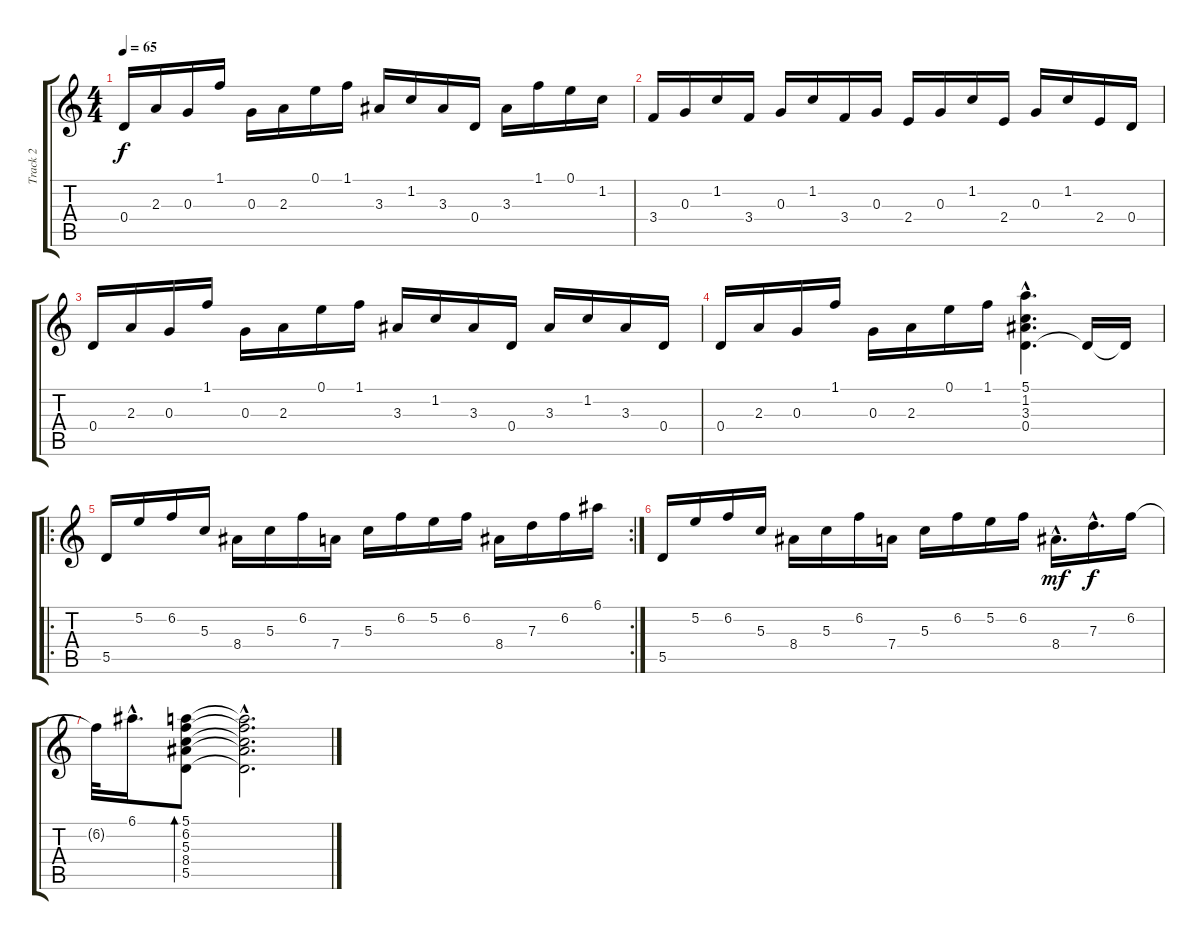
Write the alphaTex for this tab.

\track ("Track 2" "Track 2") {instrument acousticguitarsteel}
\staff {score tabs}
\tuning (E4 B3 G3 D3 A2 E2) {hide}
\ts (4 4)
\tempo 65
\clef g2
\ks c
0.4.16{dy f} 2.3.16 0.3.16 1.1.16 0.3.16 2.3.16 0.1.16 1.1.16 3.3.16 1.2.16 3.3.16 0.4.16 3.3.16 1.1.16 0.1.16 1.2.16 |
3.4.16 0.3.16 1.2.16 3.4.16 0.3.16 1.2.16 3.4.16 0.3.16 2.4.16 0.3.16 1.2.16 2.4.16 0.3.16 1.2.16 2.4.16 0.4.16 |
0.4.16 2.3.16 0.3.16 1.1.16 0.3.16 2.3.16 0.1.16 1.1.16 3.3.16 1.2.16 3.3.16 0.4.16 3.3.16 1.2.16 3.3.16 0.4.16 |
0.4.16 2.3.16 0.3.16 1.1.16 0.3.16 2.3.16 0.1.16 1.1.16 (5.1{hac} 1.2{hac} 3.3{hac} 0.4{hac}).4{d} 0.4{t}.16 0.4{t}.16 |
\ro
\rc 2
5.5.16{balance 8 instrument acousticguitarnylon} 5.2.16 6.2.16 5.3.16 8.4.16 5.3.16 6.2.16 7.4.16 5.3.16 6.2.16 5.2.16 6.2.16 8.4.16 7.3.16 6.2.16 6.1.16 |
5.5.16 5.2.16 6.2.16 5.3.16 8.4.16 5.3.16 6.2.16 7.4.16 5.3.16 6.2.16 5.2.16 6.2.16 8.4{hac}.16{d dy mf} 7.3{hac}.16{d dy f} 6.2.16 |
6.2{t}.32 6.1{hac}.16{d} (5.1 6.2 5.3 8.4 5.5).8{bd 480} (5.1{hac t} 6.2{hac t} 5.3{hac t} 8.4{hac t} 5.5{hac t}).2{d}
